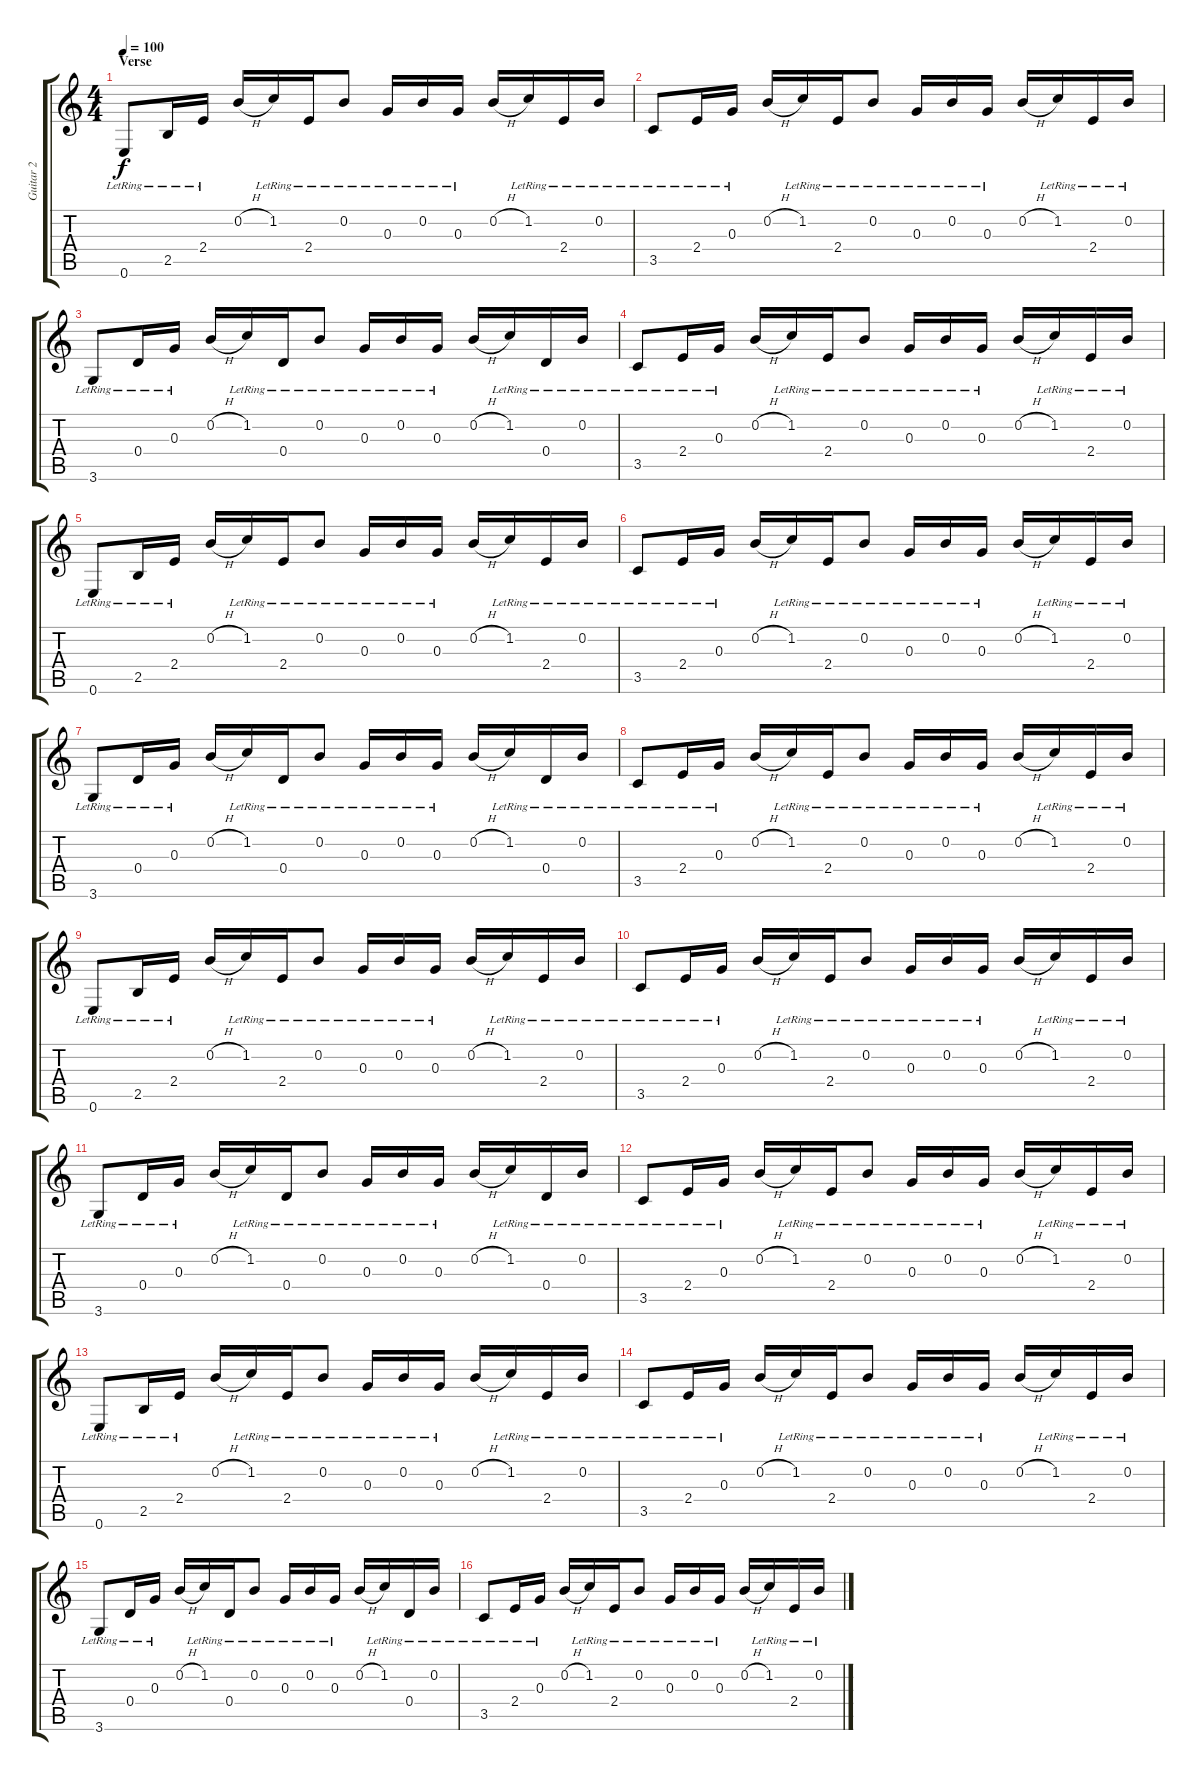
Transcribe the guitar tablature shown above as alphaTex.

\track ("Guitar 2" "Guitar 2") {instrument electricguitarjazz}
\staff {score tabs}
\tuning (E4 B3 G3 D3 A2 E2) {hide}
\ts (4 4)
\section ("" "Verse")
\tempo 100
\clef g2
\ks c
0.6{lr}.8{dy f} 2.5{lr}.16 2.4{lr}.16 0.2{h}.16 1.2{lr}.16 2.4{lr}.16 0.2{lr}.8 0.3{lr}.16 0.2{lr}.16 0.3{lr}.16 0.2{h}.16 1.2{lr}.16 2.4{lr}.16 0.2{lr}.16 |
3.5{lr}.8 2.4{lr}.16 0.3{lr}.16 0.2{h}.16 1.2{lr}.16 2.4{lr}.16 0.2{lr}.8 0.3{lr}.16 0.2{lr}.16 0.3{lr}.16 0.2{h}.16 1.2{lr}.16 2.4{lr}.16 0.2{lr}.16 |
3.6{lr}.8 0.4{lr}.16 0.3{lr}.16 0.2{h}.16 1.2{lr}.16 0.4{lr}.16 0.2{lr}.8 0.3{lr}.16 0.2{lr}.16 0.3{lr}.16 0.2{h}.16 1.2{lr}.16 0.4{lr}.16 0.2{lr}.16 |
3.5{lr}.8 2.4{lr}.16 0.3{lr}.16 0.2{h}.16 1.2{lr}.16 2.4{lr}.16 0.2{lr}.8 0.3{lr}.16 0.2{lr}.16 0.3{lr}.16 0.2{h}.16 1.2{lr}.16 2.4{lr}.16 0.2{lr}.16 |
0.6{lr}.8 2.5{lr}.16 2.4{lr}.16 0.2{h}.16 1.2{lr}.16 2.4{lr}.16 0.2{lr}.8 0.3{lr}.16 0.2{lr}.16 0.3{lr}.16 0.2{h}.16 1.2{lr}.16 2.4{lr}.16 0.2{lr}.16 |
3.5{lr}.8 2.4{lr}.16 0.3{lr}.16 0.2{h}.16 1.2{lr}.16 2.4{lr}.16 0.2{lr}.8 0.3{lr}.16 0.2{lr}.16 0.3{lr}.16 0.2{h}.16 1.2{lr}.16 2.4{lr}.16 0.2{lr}.16 |
3.6{lr}.8 0.4{lr}.16 0.3{lr}.16 0.2{h}.16 1.2{lr}.16 0.4{lr}.16 0.2{lr}.8 0.3{lr}.16 0.2{lr}.16 0.3{lr}.16 0.2{h}.16 1.2{lr}.16 0.4{lr}.16 0.2{lr}.16 |
3.5{lr}.8 2.4{lr}.16 0.3{lr}.16 0.2{h}.16 1.2{lr}.16 2.4{lr}.16 0.2{lr}.8 0.3{lr}.16 0.2{lr}.16 0.3{lr}.16 0.2{h}.16 1.2{lr}.16 2.4{lr}.16 0.2{lr}.16 |
0.6{lr}.8 2.5{lr}.16 2.4{lr}.16 0.2{h}.16 1.2{lr}.16 2.4{lr}.16 0.2{lr}.8 0.3{lr}.16 0.2{lr}.16 0.3{lr}.16 0.2{h}.16 1.2{lr}.16 2.4{lr}.16 0.2{lr}.16 |
3.5{lr}.8 2.4{lr}.16 0.3{lr}.16 0.2{h}.16 1.2{lr}.16 2.4{lr}.16 0.2{lr}.8 0.3{lr}.16 0.2{lr}.16 0.3{lr}.16 0.2{h}.16 1.2{lr}.16 2.4{lr}.16 0.2{lr}.16 |
3.6{lr}.8 0.4{lr}.16 0.3{lr}.16 0.2{h}.16 1.2{lr}.16 0.4{lr}.16 0.2{lr}.8 0.3{lr}.16 0.2{lr}.16 0.3{lr}.16 0.2{h}.16 1.2{lr}.16 0.4{lr}.16 0.2{lr}.16 |
3.5{lr}.8 2.4{lr}.16 0.3{lr}.16 0.2{h}.16 1.2{lr}.16 2.4{lr}.16 0.2{lr}.8 0.3{lr}.16 0.2{lr}.16 0.3{lr}.16 0.2{h}.16 1.2{lr}.16 2.4{lr}.16 0.2{lr}.16 |
0.6{lr}.8 2.5{lr}.16 2.4{lr}.16 0.2{h}.16 1.2{lr}.16 2.4{lr}.16 0.2{lr}.8 0.3{lr}.16 0.2{lr}.16 0.3{lr}.16 0.2{h}.16 1.2{lr}.16 2.4{lr}.16 0.2{lr}.16 |
3.5{lr}.8 2.4{lr}.16 0.3{lr}.16 0.2{h}.16 1.2{lr}.16 2.4{lr}.16 0.2{lr}.8 0.3{lr}.16 0.2{lr}.16 0.3{lr}.16 0.2{h}.16 1.2{lr}.16 2.4{lr}.16 0.2{lr}.16 |
3.6{lr}.8 0.4{lr}.16 0.3{lr}.16 0.2{h}.16 1.2{lr}.16 0.4{lr}.16 0.2{lr}.8 0.3{lr}.16 0.2{lr}.16 0.3{lr}.16 0.2{h}.16 1.2{lr}.16 0.4{lr}.16 0.2{lr}.16 |
3.5{lr}.8 2.4{lr}.16 0.3{lr}.16 0.2{h}.16 1.2{lr}.16 2.4{lr}.16 0.2{lr}.8 0.3{lr}.16 0.2{lr}.16 0.3{lr}.16 0.2{h}.16 1.2{lr}.16 2.4{lr}.16 0.2{lr}.16
